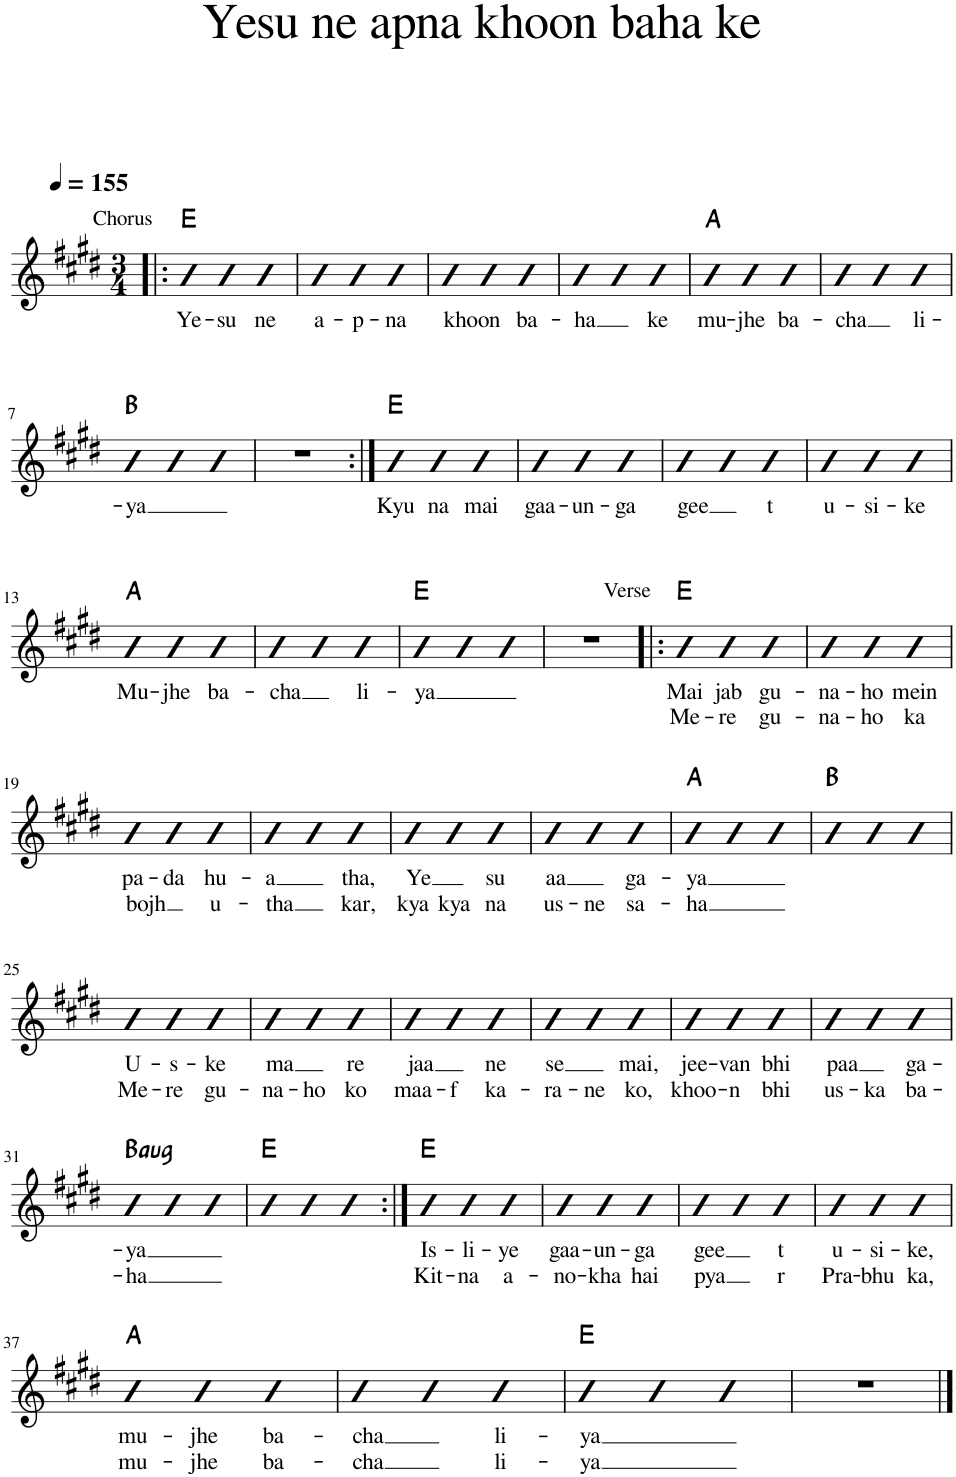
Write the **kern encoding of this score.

**kern	**text	**text	**harte
*part1	*part1	*part1	*part1
*staff1	*staff1	*staff1	*
*I"Piano	*	*	*
*I'Pno.	*	*	*
*clefG2	*	*	*
*k[f#c#g#d#]	*	*	*
*M3/4	*	*	*
*MM155	*	*	*
=1!|:	=1!|:	=1!|:	=1!|:
!LO:TX:a:t=Chorus	!	!	!
!	!LO:LY:b	!	!
4b	Ye-	.	E:maj
!	!LO:LY:b	!	!
4b	-su	.	.
!	!LO:LY:b	!	!
4b	ne	.	.
=2	=2	=2	=2
!	!LO:LY:b	!	!
4b	a-	.	.
!	!LO:LY:b	!	!
4b	-p-	.	.
!	!LO:LY:b	!	!
4b	-na	.	.
=3	=3	=3	=3
!	!LO:LY:b	!	!
4b	khoon	.	.
4b	.	.	.
!	!LO:LY:b	!	!
4b	ba-	.	.
=4	=4	=4	=4
!	!LO:LY:b	!	!
4b	-ha	.	.
4b	.	.	.
!	!LO:LY:b	!	!
4b	ke	.	.
=5	=5	=5	=5
!	!LO:LY:b	!	!
4b	mu-	.	A:maj
!	!LO:LY:b	!	!
4b	-jhe	.	.
!	!LO:LY:b	!	!
4b	ba-	.	.
=6	=6	=6	=6
!	!LO:LY:b	!	!
4b	-cha	.	.
4b	.	.	.
!	!LO:LY:b	!	!
4b	li-	.	.
!!LO:LB:g=z
=7	=7	=7	=7
!	!LO:LY:b	!	!
4b	-ya	.	B:maj
4b	.	.	.
4b	.	.	.
=8	=8	=8	=8
2.r	.	.	.
=9:|!	=9:|!	=9:|!	=9:|!
!	!LO:LY:b	!	!
4b	Kyu	.	E:maj
!	!LO:LY:b	!	!
4b	na	.	.
!	!LO:LY:b	!	!
4b	mai	.	.
=10	=10	=10	=10
!	!LO:LY:b	!	!
4b	gaa-	.	.
!	!LO:LY:b	!	!
4b	-un-	.	.
!	!LO:LY:b	!	!
4b	-ga	.	.
=11	=11	=11	=11
!	!LO:LY:b	!	!
4b	-gee	.	.
4b	.	.	.
!	!LO:LY:b	!	!
4b	t	.	.
=12	=12	=12	=12
!	!LO:LY:b	!	!
4b	u-	.	.
!	!LO:LY:b	!	!
4b	-si-	.	.
!	!LO:LY:b	!	!
4b	-ke	.	.
!!LO:LB:g=z
=13	=13	=13	=13
!	!LO:LY:b	!	!
4b	Mu-	.	A:maj
!	!LO:LY:b	!	!
4b	-jhe	.	.
!	!LO:LY:b	!	!
4b	ba-	.	.
=14	=14	=14	=14
!	!LO:LY:b	!	!
4b	-cha	.	.
4b	.	.	.
!	!LO:LY:b	!	!
4b	li-	.	.
=15	=15	=15	=15
!	!LO:LY:b	!	!
4b	-ya	.	E:maj
4b	.	.	.
4b	.	.	.
=16	=16	=16	=16
2.r	.	.	.
=17!|:	=17!|:	=17!|:	=17!|:
!LO:TX:a:t=Verse	!	!	!
!	!LO:LY:b	!LO:LY:b	!
4b	Mai	Me-	E:maj
!	!LO:LY:b	!LO:LY:b	!
4b	jab	-re	.
!	!LO:LY:b	!LO:LY:b	!
4b	gu-	gu-	.
=18	=18	=18	=18
!	!LO:LY:b	!LO:LY:b	!
4b	-na-	-na-	.
!	!LO:LY:b	!LO:LY:b	!
4b	-ho	-ho	.
!	!LO:LY:b	!LO:LY:b	!
4b	mein	ka	.
!!LO:LB:g=z
=19	=19	=19	=19
!	!LO:LY:b	!LO:LY:b	!
4b	pa-	bojh	.
!	!LO:LY:b	!	!
4b	-da	.	.
!	!LO:LY:b	!LO:LY:b	!
4b	hu-	u-	.
=20	=20	=20	=20
!	!LO:LY:b	!LO:LY:b	!
4b	-a	-tha	.
4b	.	.	.
!	!LO:LY:b	!LO:LY:b	!
4b	tha,	kar,	.
=21	=21	=21	=21
!	!LO:LY:b	!LO:LY:b	!
4b	Ye	kya	.
!	!	!LO:LY:b	!
4b	.	kya	.
!	!LO:LY:b	!LO:LY:b	!
4b	su	na	.
=22	=22	=22	=22
!	!LO:LY:b	!LO:LY:b	!
4b	aa	us-	.
!	!	!LO:LY:b	!
4b	.	-ne	.
!	!LO:LY:b	!LO:LY:b	!
4b	ga-	sa-	.
=23	=23	=23	=23
!	!LO:LY:b	!LO:LY:b	!
4b	-ya	-ha	A:maj
4b	.	.	.
4b	.	.	.
=24	=24	=24	=24
4b	.	.	B:maj
4b	.	.	.
4b	.	.	.
!!LO:LB:g=z
=25	=25	=25	=25
!	!LO:LY:b	!LO:LY:b	!
4b	U-	Me-	.
!	!LO:LY:b	!LO:LY:b	!
4b	-s-	-re	.
!	!LO:LY:b	!LO:LY:b	!
4b	-ke	gu-	.
=26	=26	=26	=26
!	!LO:LY:b	!LO:LY:b	!
4b	-ma	-na-	.
!	!	!LO:LY:b	!
4b	.	-ho	.
!	!LO:LY:b	!LO:LY:b	!
4b	re	ko	.
=27	=27	=27	=27
!	!LO:LY:b	!LO:LY:b	!
4b	jaa	maa-	.
!	!	!LO:LY:b	!
4b	.	-f	.
!	!LO:LY:b	!LO:LY:b	!
4b	ne	ka-	.
=28	=28	=28	=28
!	!LO:LY:b	!LO:LY:b	!
4b	se	-ra-	.
!	!	!LO:LY:b	!
4b	.	-ne	.
!	!LO:LY:b	!LO:LY:b	!
4b	mai,	ko,	.
=29	=29	=29	=29
!	!LO:LY:b	!LO:LY:b	!
4b	jee-	khoo-	.
!	!LO:LY:b	!LO:LY:b	!
4b	-van	-n	.
!	!LO:LY:b	!LO:LY:b	!
4b	bhi	bhi	.
=30	=30	=30	=30
!	!LO:LY:b	!LO:LY:b	!
4b	paa	us-	.
!	!	!LO:LY:b	!
4b	.	-ka	.
!	!LO:LY:b	!LO:LY:b	!
4b	ga-	ba-	.
!!LO:LB:g=z
=31	=31	=31	=31
!	!LO:LY:b	!LO:LY:b	!LO:H:kt=aug
4b	-ya	-ha	B:aug
4b	.	.	.
4b	.	.	.
=32	=32	=32	=32
4b	.	.	E:maj
4b	.	.	.
4b	.	.	.
=33:|!	=33:|!	=33:|!	=33:|!
!	!LO:LY:b	!LO:LY:b	!
4b	Is-	Kit-	E:maj
!	!LO:LY:b	!LO:LY:b	!
4b	-li-	-na	.
!	!LO:LY:b	!LO:LY:b	!
4b	-ye	a-	.
=34	=34	=34	=34
!	!LO:LY:b	!LO:LY:b	!
4b	gaa-	-no-	.
!	!LO:LY:b	!LO:LY:b	!
4b	-un-	-kha	.
!	!LO:LY:b	!LO:LY:b	!
4b	-ga	hai	.
=35	=35	=35	=35
!	!LO:LY:b	!LO:LY:b	!
4b	gee	pya	.
4b	.	.	.
!	!LO:LY:b	!LO:LY:b	!
4b	t	r	.
=36	=36	=36	=36
!	!LO:LY:b	!LO:LY:b	!
4b	u-	Pra-	.
!	!LO:LY:b	!LO:LY:b	!
4b	-si-	-bhu	.
!	!LO:LY:b	!LO:LY:b	!
4b	-ke,	ka,	.
!!LO:LB:g=z
=37	=37	=37	=37
!	!LO:LY:b	!LO:LY:b	!
4b	mu-	mu-	A:maj
!	!LO:LY:b	!LO:LY:b	!
4b	-jhe	-jhe	.
!	!LO:LY:b	!LO:LY:b	!
4b	ba-	ba-	.
=38	=38	=38	=38
!	!LO:LY:b	!LO:LY:b	!
4b	-cha	-cha	.
4b	.	.	.
!	!LO:LY:b	!LO:LY:b	!
4b	li-	li-	.
=39	=39	=39	=39
!	!LO:LY:b	!LO:LY:b	!
4b	-ya	-ya	E:maj
4b	.	.	.
4b	.	.	.
=40	=40	=40	=40
2.r	.	.	.
==	==	==	==
*-	*-	*-	*-
